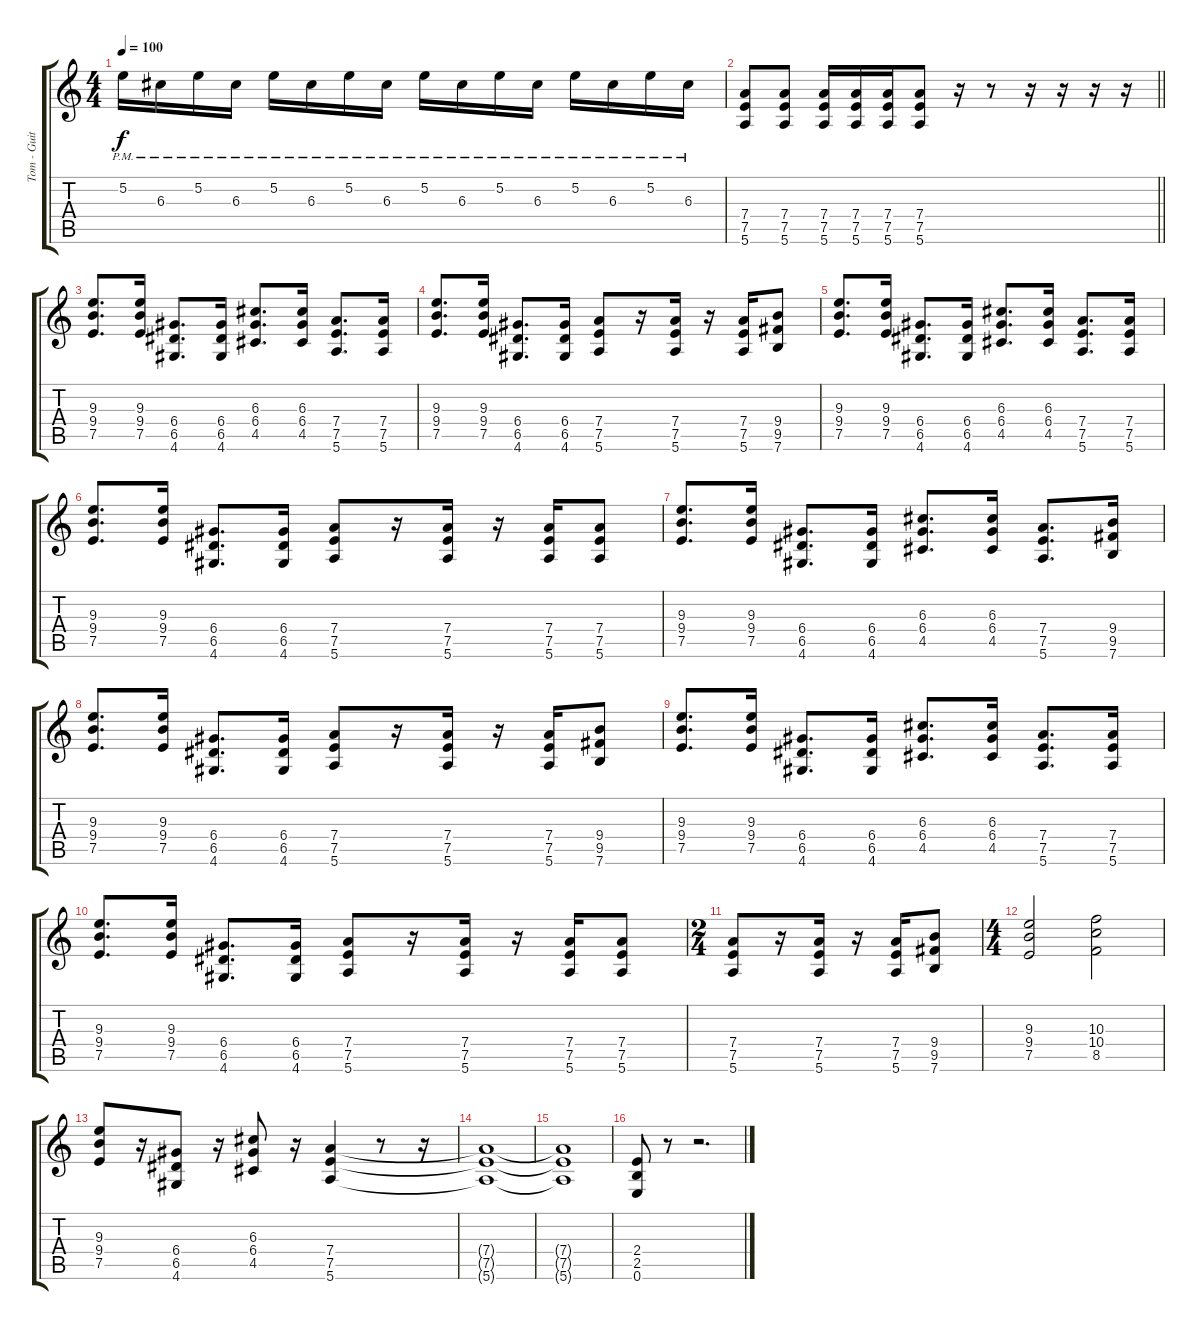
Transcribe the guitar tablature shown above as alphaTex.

\track ("Tom - Guitar" "Tom - Guit") {instrument overdrivenguitar}
\staff {score tabs}
\tuning (E4 B3 G3 D3 A2 E2) {hide}
\ts (4 4)
\tempo 100
\clef g2
\ks c
5.2{pm}.16{dy f} 6.3{pm}.16 5.2{pm}.16 6.3{pm}.16 5.2{pm}.16 6.3{pm}.16 5.2{pm}.16 6.3{pm}.16 5.2{pm}.16 6.3{pm}.16 5.2{pm}.16 6.3{pm}.16 5.2{pm}.16 6.3{pm}.16 5.2{pm}.16 6.3{pm}.16 |
\barLineRight lightlight
(7.4 7.5 5.6).8 (7.4 7.5 5.6).8 (7.4 7.5 5.6).16 (7.4 7.5 5.6).16 (7.4 7.5 5.6).16 (7.4 7.5 5.6).8 r.16 r.8 r.16 r.16 r.16 r.16 |
(9.3 9.4 7.5).8{d} (9.3 9.4 7.5).16 (6.4 6.5 4.6).8{d} (6.4 6.5 4.6).16 (6.3 6.4 4.5).8{d} (6.3 6.4 4.5).16 (7.4 7.5 5.6).8{d} (7.4 7.5 5.6).16 |
(9.3 9.4 7.5).8{d} (9.3 9.4 7.5).16 (6.4 6.5 4.6).8{d} (6.4 6.5 4.6).16 (7.4 7.5 5.6).8 r.16 (7.4 7.5 5.6).16 r.16 (7.4 7.5 5.6).16 (9.4 9.5 7.6).8 |
(9.3 9.4 7.5).8{d} (9.3 9.4 7.5).16 (6.4 6.5 4.6).8{d} (6.4 6.5 4.6).16 (6.3 6.4 4.5).8{d} (6.3 6.4 4.5).16 (7.4 7.5 5.6).8{d} (7.4 7.5 5.6).16 |
(9.3 9.4 7.5).8{d} (9.3 9.4 7.5).16 (6.4 6.5 4.6).8{d} (6.4 6.5 4.6).16 (7.4 7.5 5.6).8 r.16 (7.4 7.5 5.6).16 r.16 (7.4 7.5 5.6).16 (7.4 7.5 5.6).8 |
(9.3 9.4 7.5).8{d} (9.3 9.4 7.5).16 (6.4 6.5 4.6).8{d} (6.4 6.5 4.6).16 (6.3 6.4 4.5).8{d} (6.3 6.4 4.5).16 (7.4 7.5 5.6).8{d} (9.4 9.5 7.6).16 |
(9.3 9.4 7.5).8{d} (9.3 9.4 7.5).16 (6.4 6.5 4.6).8{d} (6.4 6.5 4.6).16 (7.4 7.5 5.6).8 r.16 (7.4 7.5 5.6).16 r.16 (7.4 7.5 5.6).16 (9.4 9.5 7.6).8 |
(9.3 9.4 7.5).8{d} (9.3 9.4 7.5).16 (6.4 6.5 4.6).8{d} (6.4 6.5 4.6).16 (6.3 6.4 4.5).8{d} (6.3 6.4 4.5).16 (7.4 7.5 5.6).8{d} (7.4 7.5 5.6).16 |
(9.3 9.4 7.5).8{d} (9.3 9.4 7.5).16 (6.4 6.5 4.6).8{d} (6.4 6.5 4.6).16 (7.4 7.5 5.6).8 r.16 (7.4 7.5 5.6).16 r.16 (7.4 7.5 5.6).16 (7.4 7.5 5.6).8 |
\ts (2 4)
(7.4 7.5 5.6).8 r.16 (7.4 7.5 5.6).16 r.16 (7.4 7.5 5.6).16 (9.4 9.5 7.6).8 |
\ts (4 4)
(9.3 9.4 7.5).2 (10.3 10.4 8.5).2 |
(9.3 9.4 7.5).8 r.16 (6.4 6.5 4.6).8 r.16 (6.3 6.4 4.5).8 r.16 (7.4 7.5 5.6).4 r.8 r.16 |
(7.4{t} 7.5{t} 5.6{t}).1 |
(7.4{t} 7.5{t} 5.6{t}).1 |
(2.4 2.5 0.6).8 r.8 r.2{d}
